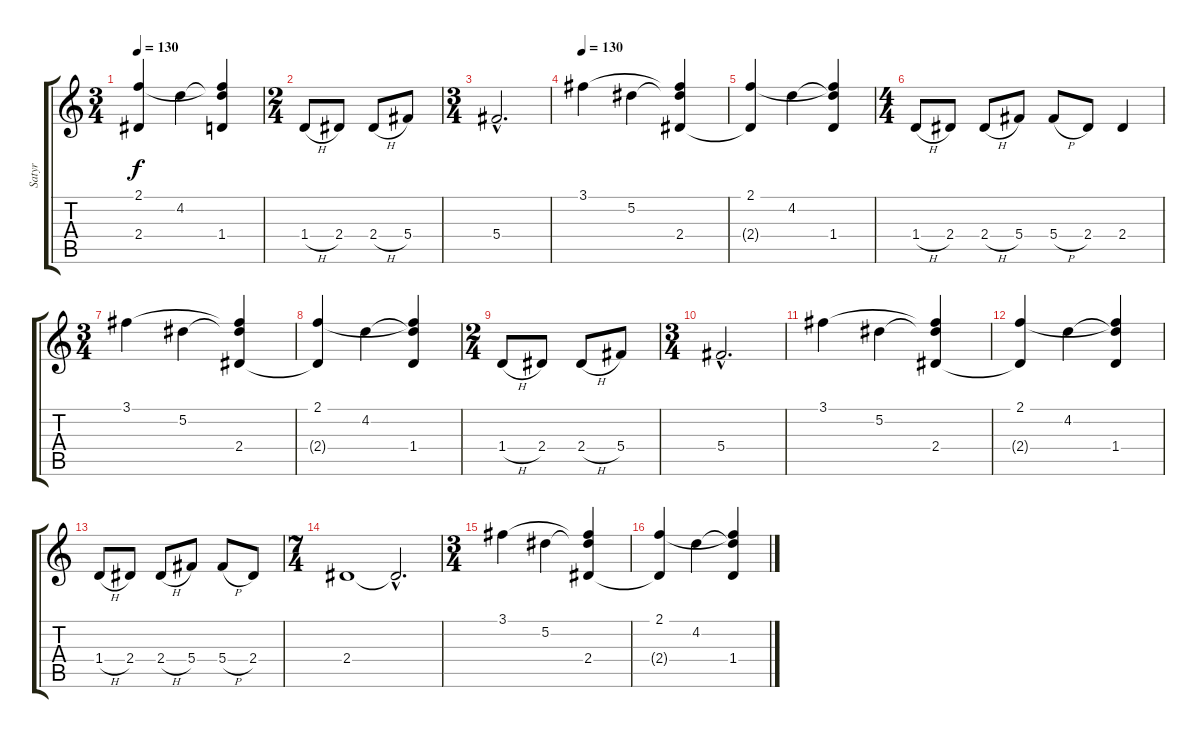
\track ("Satyr" "Satyr") {instrument distortionguitar}
\staff {score tabs}
\tuning (Eb4 Bb3 Gb3 Db3 Ab2 Eb2) {hide}
\ts (3 4)
\tempo 130
\clef g2
\ks c
(2.1 2.4{t}).4{dy f} 4.2.4 (2.1{t} 4.2{t} 1.4).4 |
\ts (2 4)
1.4{h}.8 2.4.8 2.4{h}.8 5.4.8 |
\ts (3 4)
5.4{hac}.2{d} |
\tempo 130
3.1.4 5.2.4 (3.1{t} 5.2{t} 2.4).4 |
(2.1 2.4{t}).4 4.2.4 (2.1{t} 4.2{t} 1.4).4 |
\ts (4 4)
1.4{h}.8 2.4.8 2.4{h}.8 5.4.8 5.4{h}.8 2.4.8 2.4.4 |
\ts (3 4)
3.1.4 5.2.4 (3.1{t} 5.2{t} 2.4).4 |
(2.1 2.4{t}).4 4.2.4 (2.1{t} 4.2{t} 1.4).4 |
\ts (2 4)
1.4{h}.8 2.4.8 2.4{h}.8 5.4.8 |
\ts (3 4)
5.4{hac}.2{d} |
3.1.4 5.2.4 (3.1{t} 5.2{t} 2.4).4 |
(2.1 2.4{t}).4 4.2.4 (2.1{t} 4.2{t} 1.4).4 |
1.4{h}.8 2.4.8 2.4{h}.8 5.4.8 5.4{h}.8 2.4.8 |
\ts (7 4)
2.4.1 2.4{hac t}.2{d} |
\ts (3 4)
3.1.4 5.2.4 (3.1{t} 5.2{t} 2.4).4 |
(2.1 2.4{t}).4 4.2.4 (2.1{t} 4.2{t} 1.4).4
